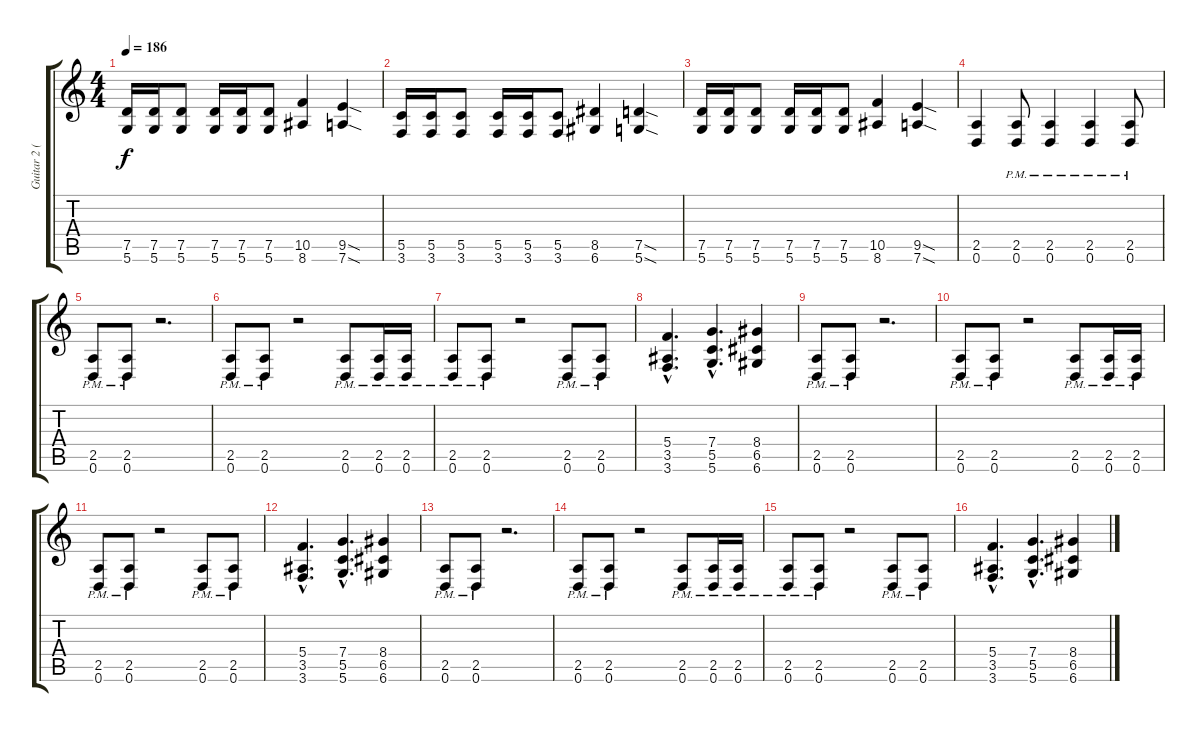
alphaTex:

\track ("Guitar 2 (Holmes)" "Guitar 2 (") {instrument distortionguitar}
\staff {score tabs}
\tuning (D4 A3 F3 C3 G2 D2) {hide}
\ts (4 4)
\tempo 186
\clef g2
\ks c
(7.5 5.6).16{dy f} (7.5 5.6).16 (7.5 5.6).8 (7.5 5.6).16 (7.5 5.6).16 (7.5 5.6).8 (10.5 8.6).4 (9.5{sod} 7.6{sod}).4 |
(5.5 3.6).16 (5.5 3.6).16 (5.5 3.6).8 (5.5 3.6).16 (5.5 3.6).16 (5.5 3.6).8 (8.5 6.6).4 (7.5{sod} 5.6{sod}).4 |
(7.5 5.6).16 (7.5 5.6).16 (7.5 5.6).8 (7.5 5.6).16 (7.5 5.6).16 (7.5 5.6).8 (10.5 8.6).4 (9.5{sod} 7.6{sod}).4 |
(2.5 0.6).4 (2.5{pm} 0.6{pm}).8 (2.5{pm} 0.6{pm}).4 (2.5{pm} 0.6{pm}).4 (2.5{pm} 0.6{pm}).8 |
(2.5{pm} 0.6{pm}).8 (2.5{pm} 0.6{pm}).8 r.2{d} |
(2.5{pm} 0.6{pm}).8 (2.5{pm} 0.6{pm}).8 r.2 (2.5{pm} 0.6{pm}).8 (2.5{pm} 0.6{pm}).16 (2.5{pm} 0.6{pm}).16 |
(2.5{pm} 0.6{pm}).8 (2.5{pm} 0.6{pm}).8 r.2 (2.5{pm} 0.6{pm}).8 (2.5{pm} 0.6{pm}).8 |
(5.4{hac} 3.5{hac} 3.6{hac}).4{d} (7.4{hac} 5.5{hac} 5.6{hac}).4{d} (8.4 6.5 6.6).4 |
(2.5{pm} 0.6{pm}).8 (2.5{pm} 0.6{pm}).8 r.2{d} |
(2.5{pm} 0.6{pm}).8 (2.5{pm} 0.6{pm}).8 r.2 (2.5{pm} 0.6{pm}).8 (2.5{pm} 0.6{pm}).16 (2.5{pm} 0.6{pm}).16 |
(2.5{pm} 0.6{pm}).8 (2.5{pm} 0.6{pm}).8 r.2 (2.5{pm} 0.6{pm}).8 (2.5{pm} 0.6{pm}).8 |
(5.4{hac} 3.5{hac} 3.6{hac}).4{d} (7.4{hac} 5.5{hac} 5.6{hac}).4{d} (8.4 6.5 6.6).4 |
(2.5{pm} 0.6{pm}).8 (2.5{pm} 0.6{pm}).8 r.2{d} |
(2.5{pm} 0.6{pm}).8 (2.5{pm} 0.6{pm}).8 r.2 (2.5{pm} 0.6{pm}).8 (2.5{pm} 0.6{pm}).16 (2.5{pm} 0.6{pm}).16 |
(2.5{pm} 0.6{pm}).8 (2.5{pm} 0.6{pm}).8 r.2 (2.5{pm} 0.6{pm}).8 (2.5{pm} 0.6{pm}).8 |
(5.4{hac} 3.5{hac} 3.6{hac}).4{d} (7.4{hac} 5.5{hac} 5.6{hac}).4{d} (8.4 6.5 6.6).4
